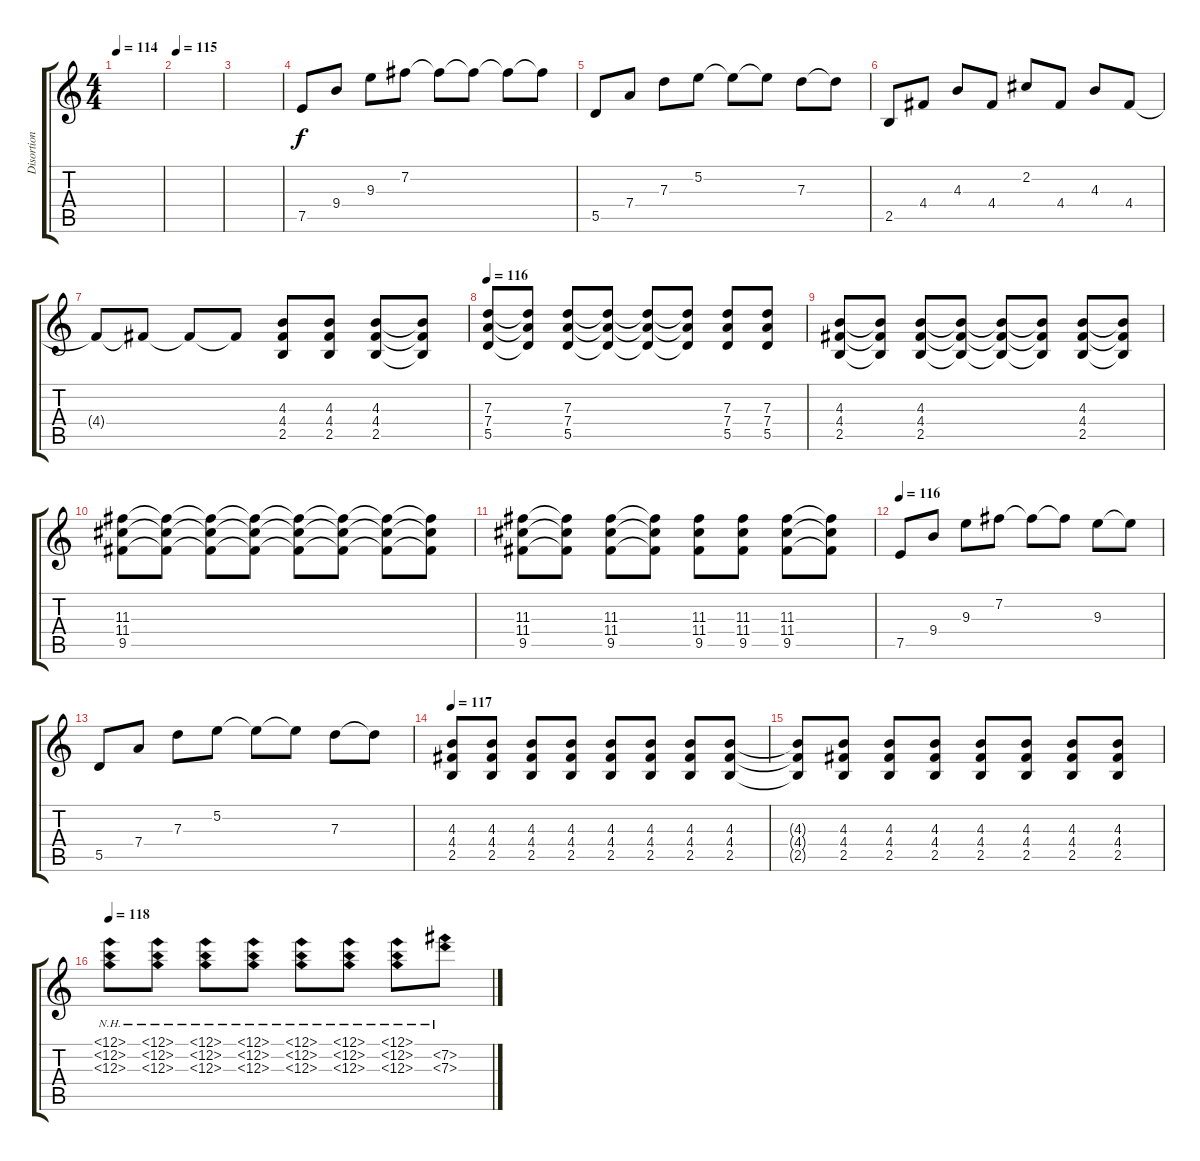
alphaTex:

\track ("Disortion Right" "Disortion ") {instrument overdrivenguitar}
\staff {score tabs}
\tuning (E4 B3 G3 D3 A2 E2) {hide}
\ts (4 4)
\tempo 114
\clef g2
\ks c
|
\tempo 115
|
|
7.5.8 9.4.8 9.3.8 7.2.8 7.2{t}.8 7.2{t}.8 7.2{t}.8 7.2{t}.8 |
5.5.8 7.4.8 7.3.8 5.2.8 5.2{t}.8 5.2{t}.8 7.3.8 7.3{t}.8 |
2.5.8 4.4.8 4.3.8 4.4.8 2.2.8 4.4.8 4.3.8 4.4.8 |
4.4{t}.8 4.4{t}.8 4.4{t}.8 4.4{t}.8 (4.3 4.4 2.5).8 (4.3 4.4 2.5).8 (4.3 4.4 2.5).8 (4.3{t} 4.4{t} 2.5{t}).8 |
\tempo 116
(7.3 7.4 5.5).8 (7.3{t} 7.4{t} 5.5{t}).8 (7.3 7.4 5.5).8 (7.3{t} 7.4{t} 5.5{t}).8 (7.3{t} 7.4{t} 5.5{t}).8 (7.3{t} 7.4{t} 5.5{t}).8 (7.3 7.4 5.5).8 (7.3 7.4 5.5).8 |
(4.3 4.4 2.5).8 (4.3{t} 4.4{t} 2.5{t}).8 (4.3 4.4 2.5).8 (4.3{t} 4.4{t} 2.5{t}).8 (4.3{t} 4.4{t} 2.5{t}).8 (4.3{t} 4.4{t} 2.5{t}).8 (4.3 4.4 2.5).8 (4.3{t} 4.4{t} 2.5{t}).8 |
(11.3 11.4 9.5).8 (11.3{t} 11.4{t} 9.5{t}).8 (11.3{t} 11.4{t} 9.5{t}).8 (11.3{t} 11.4{t} 9.5{t}).8 (11.3{t} 11.4{t} 9.5{t}).8 (11.3{t} 11.4{t} 9.5{t}).8 (11.3{t} 11.4{t} 9.5{t}).8 (11.3{t} 11.4{t} 9.5{t}).8 |
(11.3 11.4 9.5).8 (11.3{t} 11.4{t} 9.5{t}).8 (11.3 11.4 9.5).8 (11.3{t} 11.4{t} 9.5{t}).8 (11.3 11.4 9.5).8 (11.3 11.4 9.5).8 (11.3 11.4 9.5).8 (11.3{t} 11.4{t} 9.5{t}).8 |
\tempo 116
7.5.8 9.4.8 9.3.8 7.2.8 7.2{t}.8 7.2{t}.8 9.3.8 9.3{t}.8 |
5.5.8 7.4.8 7.3.8 5.2.8 5.2{t}.8 5.2{t}.8 7.3.8 7.3{t}.8 |
\tempo 117
(4.3 4.4 2.5).8 (4.3 4.4 2.5).8 (4.3 4.4 2.5).8 (4.3 4.4 2.5).8 (4.3 4.4 2.5).8 (4.3 4.4 2.5).8 (4.3 4.4 2.5).8 (4.3 4.4 2.5).8 |
(4.3{t} 4.4{t} 2.5{t}).8 (4.3 4.4 2.5).8 (4.3 4.4 2.5).8 (4.3 4.4 2.5).8 (4.3 4.4 2.5).8 (4.3 4.4 2.5).8 (4.3 4.4 2.5).8 (4.3 4.4 2.5).8 |
\tempo 118
(12.1{nh} 12.2{nh} 12.3{nh}).8 (12.1{nh} 12.2{nh} 12.3{nh}).8 (12.1{nh} 12.2{nh} 12.3{nh}).8 (12.1{nh} 12.2{nh} 12.3{nh}).8 (12.1{nh} 12.2{nh} 12.3{nh}).8 (12.1{nh} 12.2{nh} 12.3{nh}).8 (12.1{nh} 12.2{nh} 12.3{nh}).8 (7.2{nh} 7.3{nh}).8
